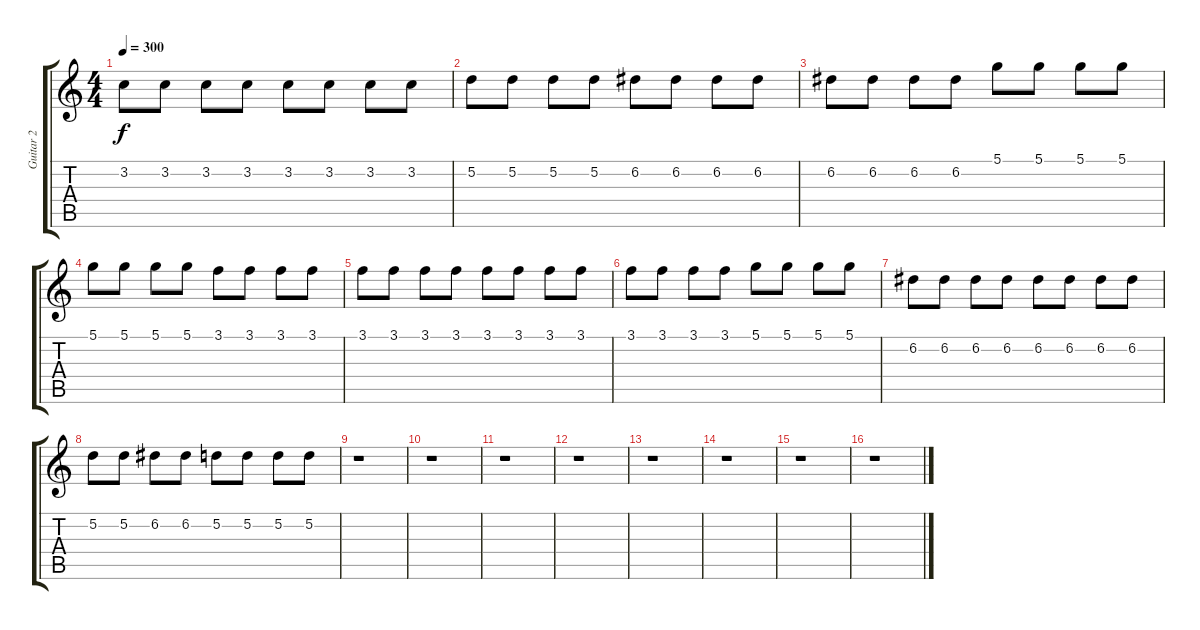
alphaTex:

\track ("Guitar 2" "Guitar 2") {instrument distortionguitar}
\staff {score tabs}
\tuning (D4 A3 F3 C3 G2 C2) {hide}
\ts (4 4)
\tempo 300
\clef g2
\ks c
3.2.8{dy f} 3.2.8 3.2.8 3.2.8 3.2.8 3.2.8 3.2.8 3.2.8 |
5.2.8 5.2.8 5.2.8 5.2.8 6.2.8 6.2.8 6.2.8 6.2.8 |
6.2.8 6.2.8 6.2.8 6.2.8 5.1.8 5.1.8 5.1.8 5.1.8 |
5.1.8 5.1.8 5.1.8 5.1.8 3.1.8 3.1.8 3.1.8 3.1.8 |
3.1.8 3.1.8 3.1.8 3.1.8 3.1.8 3.1.8 3.1.8 3.1.8 |
3.1.8 3.1.8 3.1.8 3.1.8 5.1.8 5.1.8 5.1.8 5.1.8 |
6.2.8 6.2.8 6.2.8 6.2.8 6.2.8 6.2.8 6.2.8 6.2.8 |
5.2.8 5.2.8 6.2.8 6.2.8 5.2.8 5.2.8 5.2.8 5.2.8 |
r.1 |
r.1 |
r.1 |
r.1 |
r.1 |
r.1 |
r.1 |
r.1
